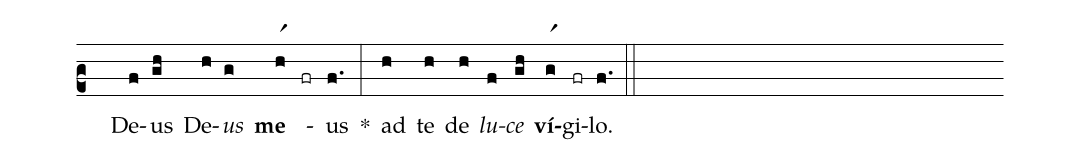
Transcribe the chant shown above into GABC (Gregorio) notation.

%%
(c2)
( )De(f)us(gh) De(h)<i>us</i>(g) <b>me</b>(hr1) -(fr) us(f.) *(:)
ad(h) te(h) de(h) <i>lu</i>(f)<i>ce</i>(gh) <b>ví</b>(gr1)gi(fr)lo.(f.) (::)
